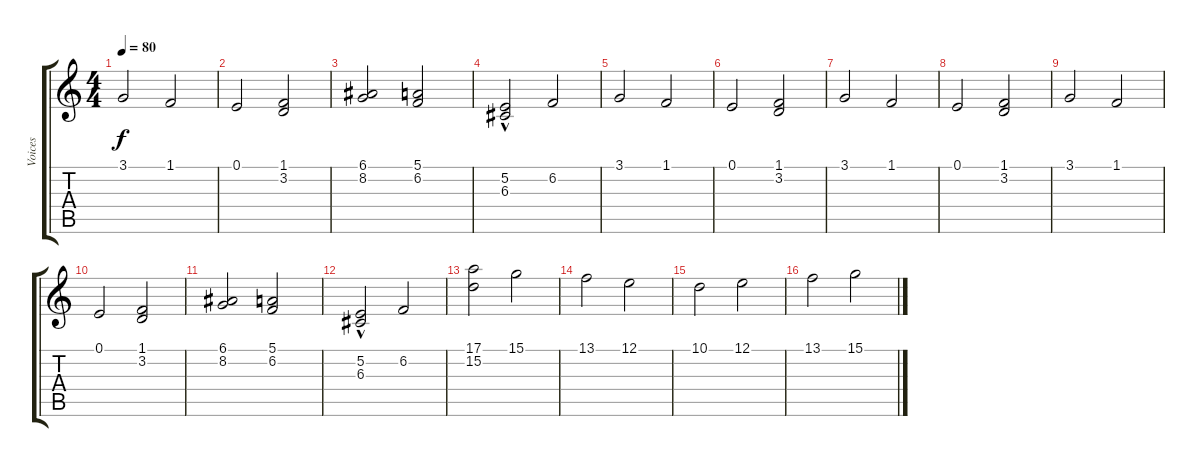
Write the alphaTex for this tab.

\track ("Voices" "Voices") {instrument synthvoice}
\staff {score tabs}
\tuning (E4 B3 G3 D3 A2 E2) {hide}
\ts (4 4)
\tempo 80
\clef g2
\ks c
3.1.2{dy f} 1.1.2 |
0.1.2 (1.1 3.2).2 |
(6.1 8.2).2 (5.1 6.2).2 |
(5.2 6.3{hac}).2 6.2.2 |
3.1.2 1.1.2 |
0.1.2 (1.1 3.2).2 |
3.1.2 1.1.2 |
0.1.2 (1.1 3.2).2 |
3.1.2 1.1.2 |
0.1.2 (1.1 3.2).2 |
(6.1 8.2).2 (5.1 6.2).2 |
(5.2 6.3{hac}).2 6.2.2 |
(17.1 15.2).2 15.1.2 |
13.1.2 12.1.2 |
10.1.2 12.1.2 |
13.1.2 15.1.2
